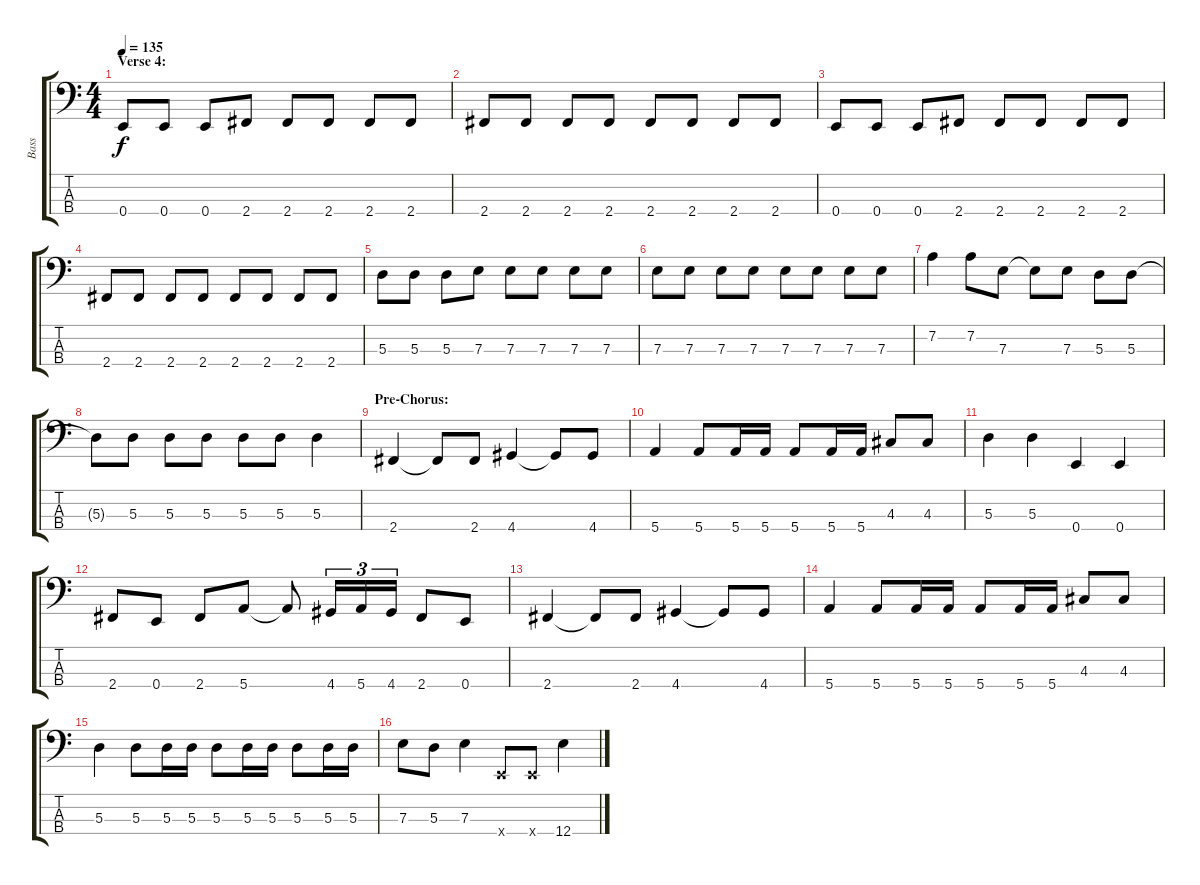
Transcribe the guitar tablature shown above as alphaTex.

\track ("Bass" "Bass") {instrument electricbasspick}
\staff {score tabs}
\tuning (G2 D2 A1 E1) {hide}
\ts (4 4)
\section ("" "Verse 4:")
\tempo 135
\clef f4
\ks c
0.4.8{dy f} 0.4.8 0.4.8 2.4.8 2.4.8 2.4.8 2.4.8 2.4.8 |
2.4.8 2.4.8 2.4.8 2.4.8 2.4.8 2.4.8 2.4.8 2.4.8 |
0.4.8 0.4.8 0.4.8 2.4.8 2.4.8 2.4.8 2.4.8 2.4.8 |
2.4.8 2.4.8 2.4.8 2.4.8 2.4.8 2.4.8 2.4.8 2.4.8 |
5.3.8 5.3.8 5.3.8 7.3.8 7.3.8 7.3.8 7.3.8 7.3.8 |
7.3.8 7.3.8 7.3.8 7.3.8 7.3.8 7.3.8 7.3.8 7.3.8 |
7.2.4 7.2.8 7.3.8 7.3{t}.8 7.3.8 5.3.8 5.3.8 |
5.3{t}.8 5.3.8 5.3.8 5.3.8 5.3.8 5.3.8 5.3.4 |
\section ("" "Pre-Chorus:")
2.4.4 2.4{t}.8 2.4.8 4.4.4 4.4{t}.8 4.4.8 |
5.4.4 5.4.8 5.4.16 5.4.16 5.4.8 5.4.16 5.4.16 4.3.8 4.3.8 |
5.3.4 5.3.4 0.4.4 0.4.4 |
2.4.8 0.4.8 2.4.8 5.4.8 5.4{t}.8 4.4.16{tu (3 2)} 5.4.16{tu (3 2)} 4.4.16{tu (3 2)} 2.4.8 0.4.8 |
2.4.4 2.4{t}.8 2.4.8 4.4.4 4.4{t}.8 4.4.8 |
5.4.4 5.4.8 5.4.16 5.4.16 5.4.8 5.4.16 5.4.16 4.3.8 4.3.8 |
5.3.4 5.3.8 5.3.16 5.3.16 5.3.8 5.3.16 5.3.16 5.3.8 5.3.16 5.3.16 |
7.3.8 5.3.8 7.3.4 0.4{x}.8 0.4{x}.8 12.4{ss}.4
